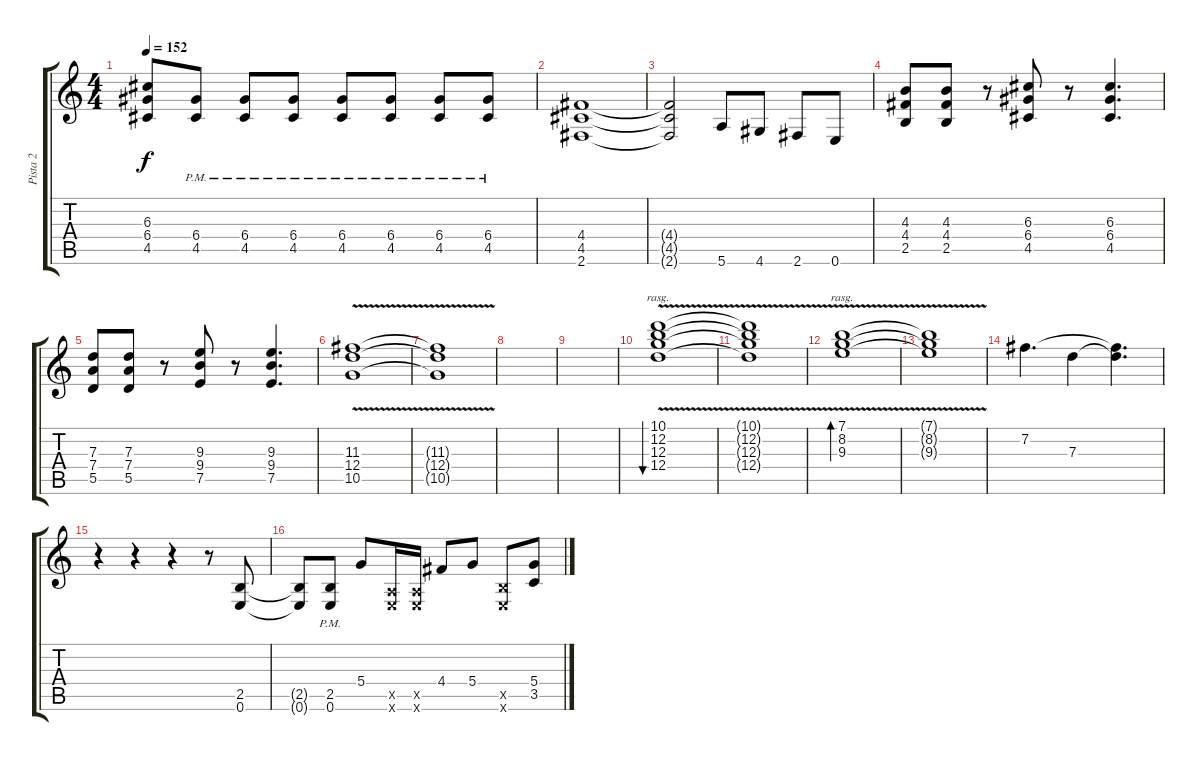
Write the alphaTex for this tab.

\track ("Pista 2" "Pista 2") {instrument distortionguitar}
\staff {score tabs}
\tuning (E4 B3 G3 D3 A2 E2) {hide}
\ts (4 4)
\tempo 152
\clef g2
\ks c
(6.3{t} 6.4{t} 4.5{t}).8{dy f} (6.4{pm} 4.5{pm}).8 (6.4{pm} 4.5{pm}).8 (6.4{pm} 4.5{pm}).8 (6.4{pm} 4.5{pm}).8 (6.4{pm} 4.5{pm}).8 (6.4{pm} 4.5{pm}).8 (6.4{pm} 4.5{pm}).8 |
(4.4 4.5 2.6).1 |
(4.4{t} 4.5{t} 2.6{t}).2 5.6.8 4.6.8 2.6.8 0.6.8 |
(4.3 4.4 2.5).8 (4.3 4.4 2.5).8 r.8 (6.3 6.4 4.5).8 r.8 (6.3 6.4 4.5).4{d} |
(7.3 7.4 5.5).8 (7.3 7.4 5.5).8 r.8 (9.3 9.4 7.5).8 r.8 (9.3 9.4 7.5).4{d} |
(11.3 12.4 10.5{v}).1{instrument electricguitarjazz} |
(11.3{t} 12.4{t} 10.5{t}).1 |
|
|
(10.1 12.2{v} 12.3 12.4).1{bu 240 rasg ii instrument electricguitarjazz} |
(10.1{t} 12.2{t} 12.3{t} 12.4{t}).1 |
(7.1 8.2 9.3{v}).1{bd 240 rasg ii} |
(7.1{t} 8.2{t} 9.3{t}).1 |
7.2.4{d} 7.3.4 (7.2{t} 7.3{t}).4{d} |
r.4 r.4 r.4 r.8 (2.5 0.6).8{instrument distortionguitar} |
(2.5{t} 0.6{t}).8 (2.5{pm} 0.6{pm}).8 5.4.8 (0.5{x} 0.6{x}).16 (0.5{x} 0.6{x}).16 4.4.8 5.4.8 (2.5{x} 0.6{x}).8 (5.4 3.5).8
